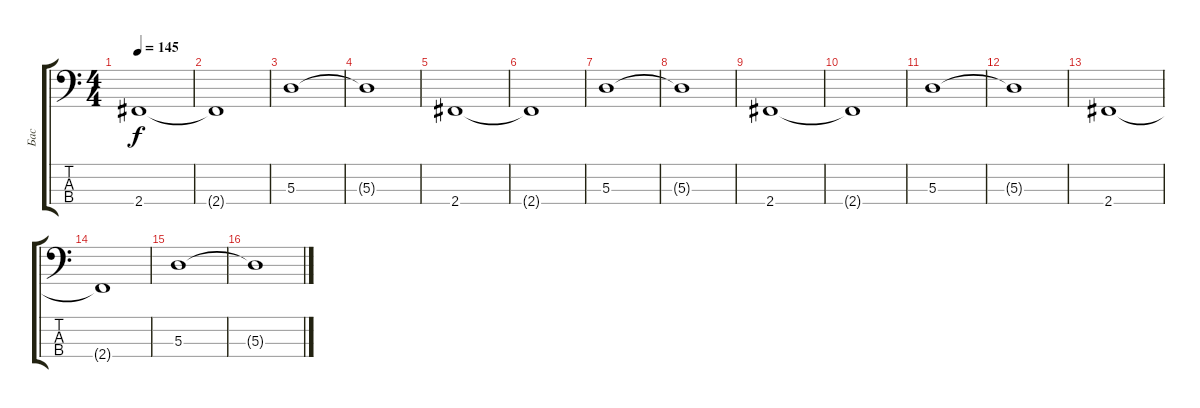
\track ("Бас" "Бас") {instrument electricbassfinger}
\staff {score tabs}
\tuning (G2 D2 A1 E1) {hide}
\ts (4 4)
\tempo 145
\clef f4
\ks c
2.4.1{dy f} |
2.4{t}.1 |
5.3.1 |
5.3{t}.1 |
2.4.1 |
2.4{t}.1 |
5.3.1 |
5.3{t}.1 |
2.4.1 |
2.4{t}.1 |
5.3.1 |
5.3{t}.1 |
2.4.1 |
2.4{t}.1 |
5.3.1 |
5.3{t}.1
